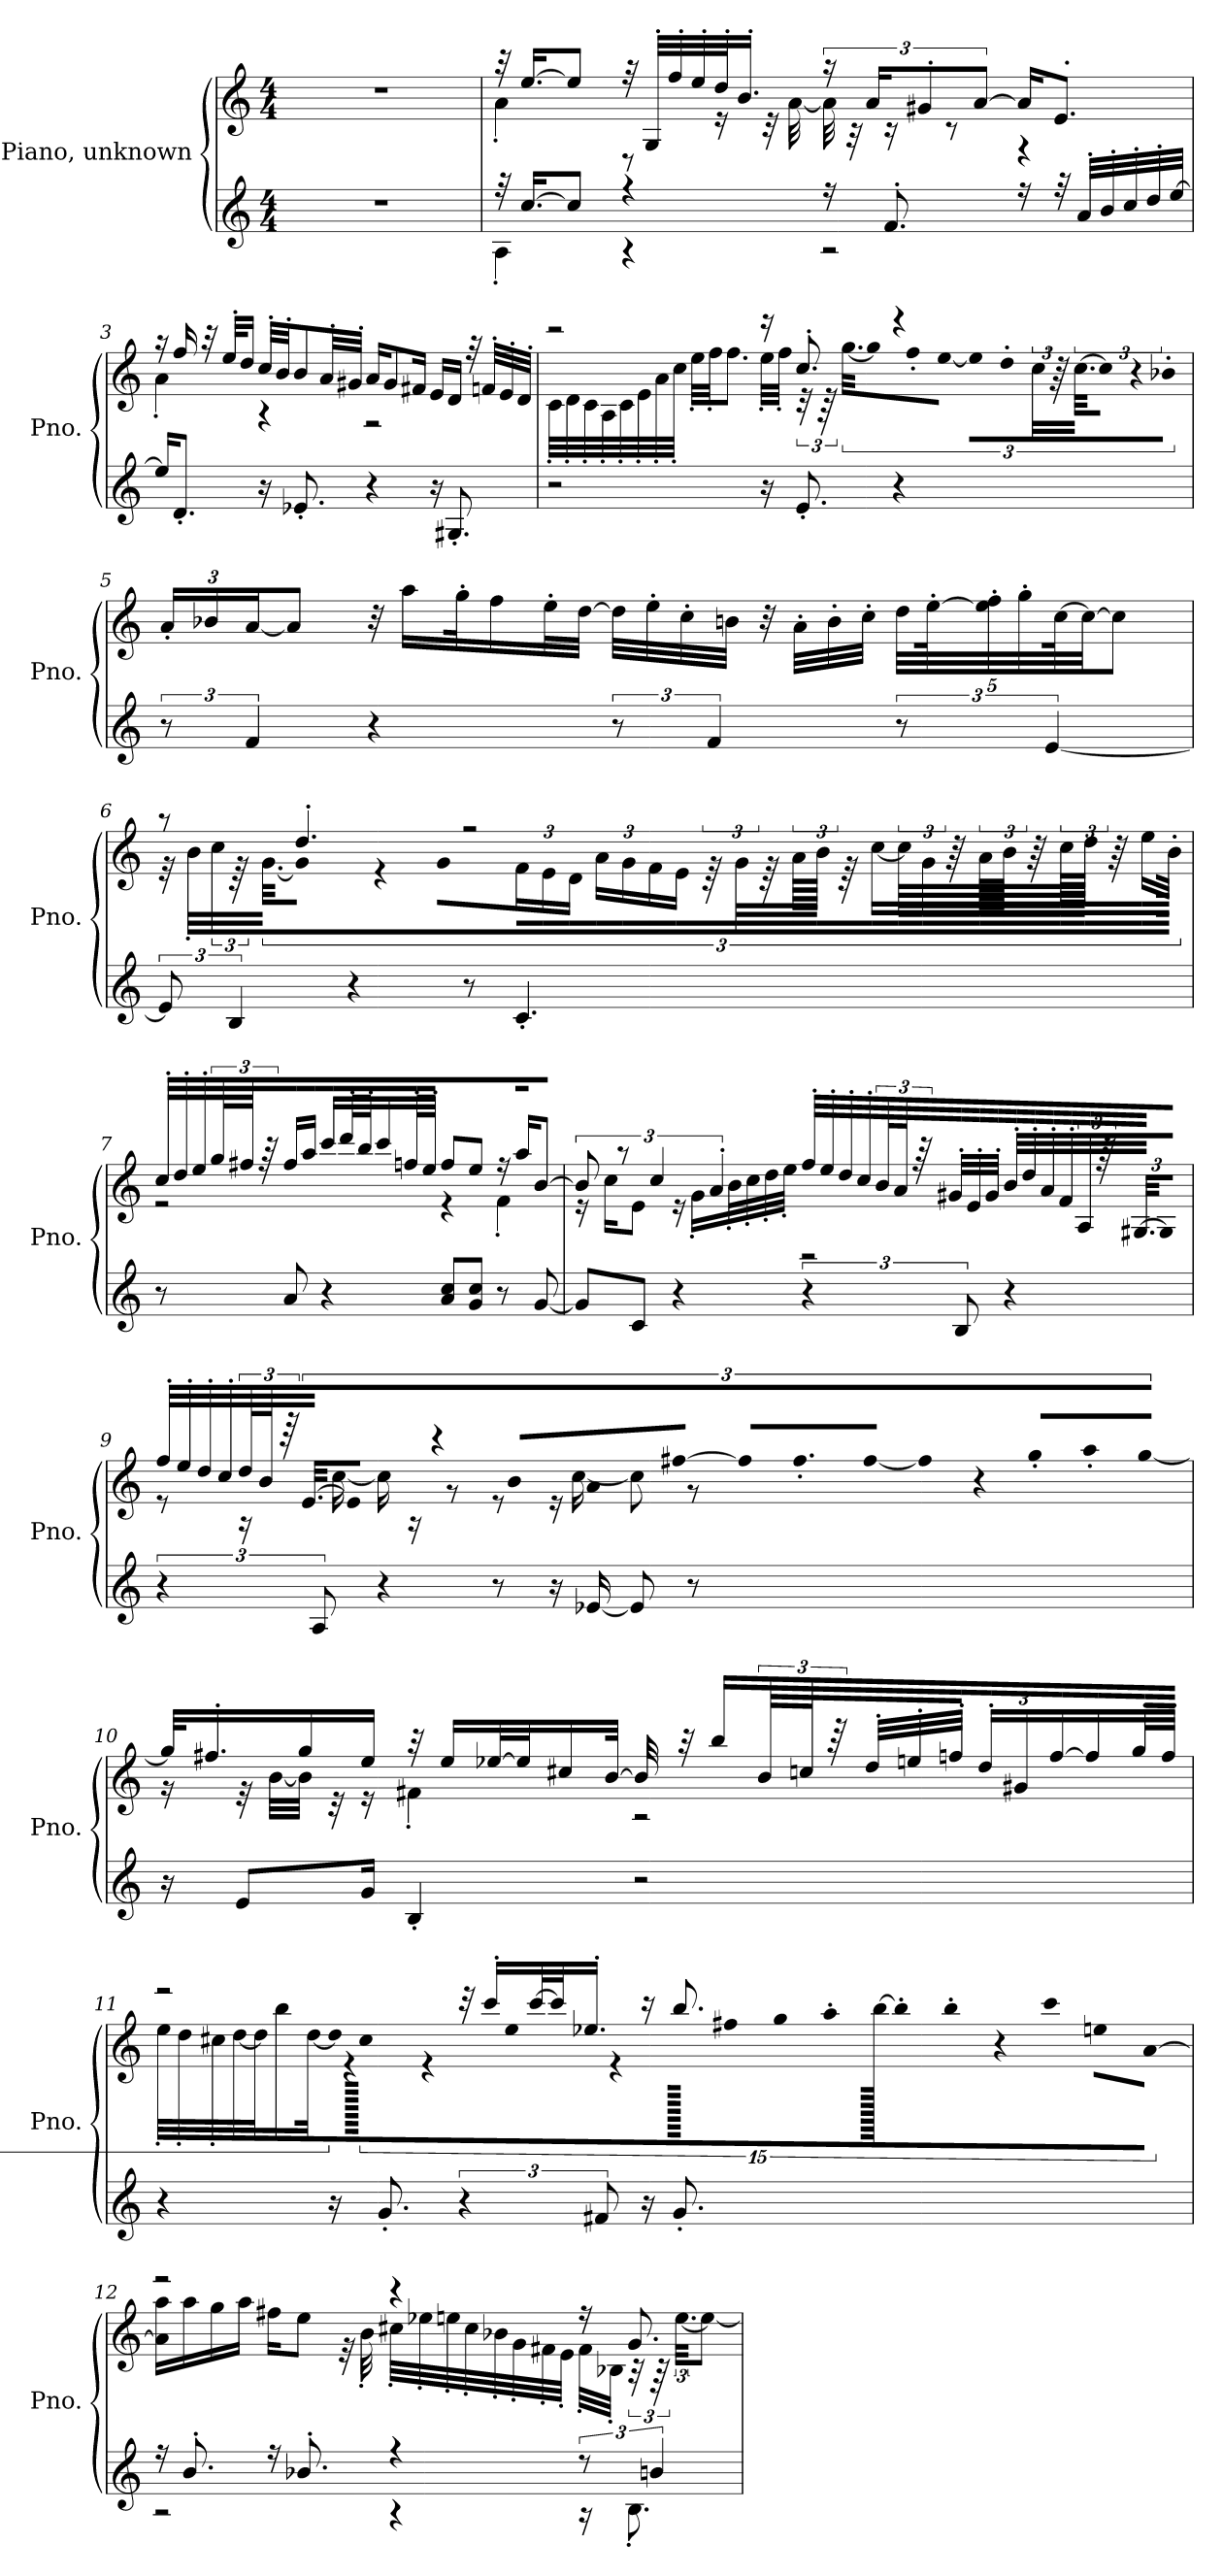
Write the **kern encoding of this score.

**kern	**kern
*part1	*part1
*staff2	*staff1
*I"Piano, unknown	*
*I'Pno.	*
*clefG2	*clefG2
*k[]	*k[]
*M4/4	*M4/4
*MM120	*MM120
=1	=1
1r	1r
=2	=2
*^	*^
32r	4A'\	32r	4a'\
[16.cc/KL	.	[16.ee/KL	.
8cc/J]	.	8ee/J]	.
4r	4r	32r	8r
.	.	32G'/LLL	.
.	.	32ff'/	.
.	.	32ee'/	.
.	.	32dd'/J	16r
.	.	16.b'/JJ	.
.	.	.	32r
.	.	.	[32a\
16r	2r	24r	32a\]
.	.	.	32r
.	.	24a/KL	.
8.f'/	.	.	16r
.	.	12g#X'/	.
.	.	.	8r
.	.	[12a/J	.
16r	.	16a/KL]	4r
32r	.	8.e'/J	.
32a'/LLL	.	.	.
32b'/	.	.	.
32cc'/	.	.	.
32dd'/	.	.	.
[32ee/JJJ	.	.	.
*v	*v	*	*
!!LO:LB:g=z	!!
=3	=3	=3
16ee/KL]	16r	4a'\
8.d'/J	16ff/	.
.	32r	.
.	32ee'/KLL	.
.	16dd/JJ	.
16r	32cc'/LLL	4r
.	32b'/JJ	.
8.e-X'/	8b/	.
.	32a'/LL	.
.	32g#X'/JJJ	.
4r	16a/KL	2r
.	8g#/	.
.	16f#X/Jk	.
16r	16e/LL	.
8.G#X'/	16d/JJ	.
.	32r	.
.	32fn'/LLL	.
.	32e'/	.
.	32d'/JJJ	.
!!LO:LB:g=z	!!
=4	=4	=4
2r	2r	32c'\LLL
.	.	32d'\
.	.	32c'\
.	.	32A'\
.	.	32c'\
.	.	32e'\
.	.	32a'\
.	.	32cc'\JJJ
.	.	32ee'\LLL
.	.	32ff'\JJ
.	.	8.ff\J
16r	16r	32ee'\LLL
.	.	32ff'\JJJ
8.e'/	8.cc'/	48r
.	.	96r
.	.	[48.gg\KLL
.	.	16gg\]
.	.	32ff'\L
.	.	[32ee\JJJ
4r	4r	32ee\LLL]
.	.	32dd'\
.	.	48cc\JJJ
.	.	96r
.	.	[48.cc\KLL
.	.	16cc\JJ]
.	.	32r
.	.	32b-X'\
*	*v	*v
!!LO:LB:g=z
=5	=5
*	*Xbrackettup
12r	24a'/LL
.	24b-X/
6f/	[24a/J
.	8a/J]
4r	32r
.	16aa\LL
.	32gg'\K
.	16ff\
.	32ee'\L
.	[32dd\JJJ
12r	32dd\LLL]
.	32ee'\
.	32cc'\
6f/	.
.	32bn\JJJ
.	32r
.	32a'\LLL
.	32b'\
.	32cc'\JJJ
12r	40dd\LLL
.	[80ee'\K
.	40ee\]' 40ff\'
.	40gg'\
[6e/	.
.	[80cc\K
.	40cc\JJ_
.	8cc\J]
!!LO:LB:g=z
=6	=6
*	*^
12e/]	8r	32r
.	.	32b'\LLL
*	*	*brackettup
.	.	48cc\JJJ
6B/	.	96r
.	.	[48.g\KKL
.	4.dd'/	8g\J]
4r	.	16r
.	.	16g\LL
*	*	*Xbrackettup
.	.	24f\
.	.	24e\
.	.	24d\JJ
8r	2r	24a\LL
.	.	24g\
.	.	24f\
4.c'/	.	16e\JJ
*	*	*brackettup
.	.	96r
.	.	96g\
.	.	96r
.	.	96a\LLLL
.	.	96b\JJJJ
.	.	96r
.	.	[16cc\LL
.	.	96cc\LL]
.	.	96g\JJJJ
.	.	96r
.	.	96a\LLLL
.	.	96b\JJJJ
.	.	96r
.	.	96cc\LLLL
.	.	96dd\JJJJ
.	.	96r
.	.	16ee\LL
.	.	32b'\JJk
!!LO:LB:g=z	!!
=7	=7	=7
8r	32cc'/LLL	2r
.	32dd'/	.
.	32ee'/	.
.	96gg/L	.
.	96ff#X/JJJJ	.
.	96r	.
8a/	16ff#/LL	.
.	16aa/JJ	.
4r	16ccc/LL	.
.	32ddd'/L	.
.	32bb'/J	.
.	16ccc/	.
.	32ffn'/L	.
.	32ee'/JJJ	.
8a/ 8cc/L	8ff/L	4r
8g/ 8cc/J	8ee/J	.
8r	16r	4f'\
.	16aa/KL	.
[8g/	[8b/J	.
!!LO:PB:g=z	!!
=8	=8	=8
8g/L]	12b/]	16r
.	.	16cc\KL
.	12r	.
8c/J	.	8e\J
.	6cc/	.
4r	.	16r
.	.	16g'\LL
.	6a'/	.
.	.	32b'\L
.	.	32cc'\
.	.	32dd'\
.	.	32ee'\JJJ
6r	32ff'/LLL	2r
.	32ee'/	.
.	32dd'/	.
.	32cc'/	.
.	96b/L	.
.	96a/JJJJ	.
.	96r	.
.	32g#X'/LLL	.
12B/	.	.
.	32e'/	.
.	32g#'/JJJ	.
4r	32b'/LLL	.
.	32dd'/	.
.	32a'/	.
.	32f'/	.
.	48A/JJJ	.
.	96r	.
.	[48.G#X/KLL	.
.	16G#/JJ]	.
!!LO:LB:g=z	!!
=9	=9	=9
6r	32ff'/LLL	8r
.	32ee'/	.
.	32dd'/	.
.	32cc'/	.
.	96dd/L	16r
.	96b/JJJJ	.
.	96r	.
.	[48.e/KLL	.
12A/	.	.
.	16e/JJ]	[16cc\
4r	16r	16cc\]
.	16b/LL	16r
.	16a/	8r
.	[16ff#X/JJ	.
8r	8ff#/L]	8r
16r	16.ff#'/L	16r
[16e-X/	.	[16cc\
.	[32ff#/JJk	.
8e-/]	8ff#/]	8cc\]
8r	32r	8r
.	32gg'/LLL	.
.	32aa'/	.
.	[32gg/JJJ	.
!!LO:LB:g=z	!!
=10	=10	=10
16r	32gg/KLL]	16r
.	16.ff#X'/	.
8e/L	.	32r
.	.	[32b\LLL
.	16gg/	32b\JJJ]
.	.	32r
16g/Jk	16ee/JJ	16r
4B'/	32r	4f#X'\
.	16ee/LL	.
.	[32ee-X/L	.
.	32ee-/J]	.
.	16cc#X/	.
.	[32b/JJk	.
2r	32b/]	2r
.	32r	.
.	16bb/LL	.
.	96b/LL	.
.	96ccn/JJJJ	.
.	96r	.
.	32dd'/LLL	.
.	32een'/	.
.	32ffn'/JJJ	.
*	*Xbrackettup	*
.	24dd'/LL	.
.	24g#X/	.
.	[24ff/	.
.	16ff/]	.
.	32gg'/L	.
.	32ff'/JJJ	.
!!LO:LB:g=z	!!
=11	=11	=11
4r	2r	32ee'\LLL
.	.	32dd'\
.	.	32cc#X'\
.	.	[32dd\
.	.	32dd\J]
.	.	16bb\
.	.	[32dd\L
*	*	*brackettup
!	!	!LO:N:vis=64
16r	.	960%17dd\JJJk]
!	!	!LO:N:vis=64
.	.	960%17r
.	.	1920ryy
!	!	!LO:N:vis=16
.	.	1920%137cc#\
8.g'/	.	.
!	!	!LO:N:vis=64
.	.	960%17r
!	!	!LO:N:vis=64
.	.	960%17ee\
!	!	!LO:N:vis=64
.	.	960%17r
.	.	1920ryy
!	!	!LO:N:vis=64
.	.	960%17ff#X\KLLL
!	!	!LO:N:vis=32
.	.	640%23gg\
!	!	!LO:N:vis=32
.	.	640%23aa'\JJJ
6r	32r	.
.	.	[1920bb\
.	.	240%17bb'\L]
.	16ccc'/LL	.
!	!	!LO:N:vis=16
.	.	1920%137bb'\JJ
.	[32ccc/L	.
.	32ccc/J]	.
!	!	!LO:N:vis=16
.	.	1920%137r
.	16.ee-X'/JJ	.
12f#X/	.	.
!	!	!LO:N:vis=16
.	.	1920%137ccc\
16r	16r	.
!	!	!LO:N:vis=8
.	.	960%137een\L
8.g'/	8.bb/	.
!	!	!LO:N:vis=16
.	.	[1920%137a\Jk
!!LO:LB:g=z	!!
=12	=12	=12
*^	*	*
16r	2r	2r	16a\] 16aa\LL
8.b'/	.	.	16aa\
.	.	.	16gg\
.	.	.	16aa\JJ
16r	.	.	16ff#X\KL
8.b-X'/	.	.	8ee\J
.	.	.	32r
.	.	.	32b'\
4r	4r	4r	32cc#X'\LLL
.	.	.	32ee-X'\
.	.	.	32een'\
.	.	.	32cc#'\
.	.	.	32b-X'\
.	.	.	32g'\
.	.	.	32f#X'\
.	.	.	32e'\JJJ
12r	16r	16r	32f#'\LLL
.	.	.	32B-X'\JJJ
.	8.B'\	8.g/	48r
6bn/	.	.	96r
.	.	.	[48.ee\KKL
.	.	.	8ee\J_
*v	*v	*	*
*	*v	*v
=	=
*-	*-
